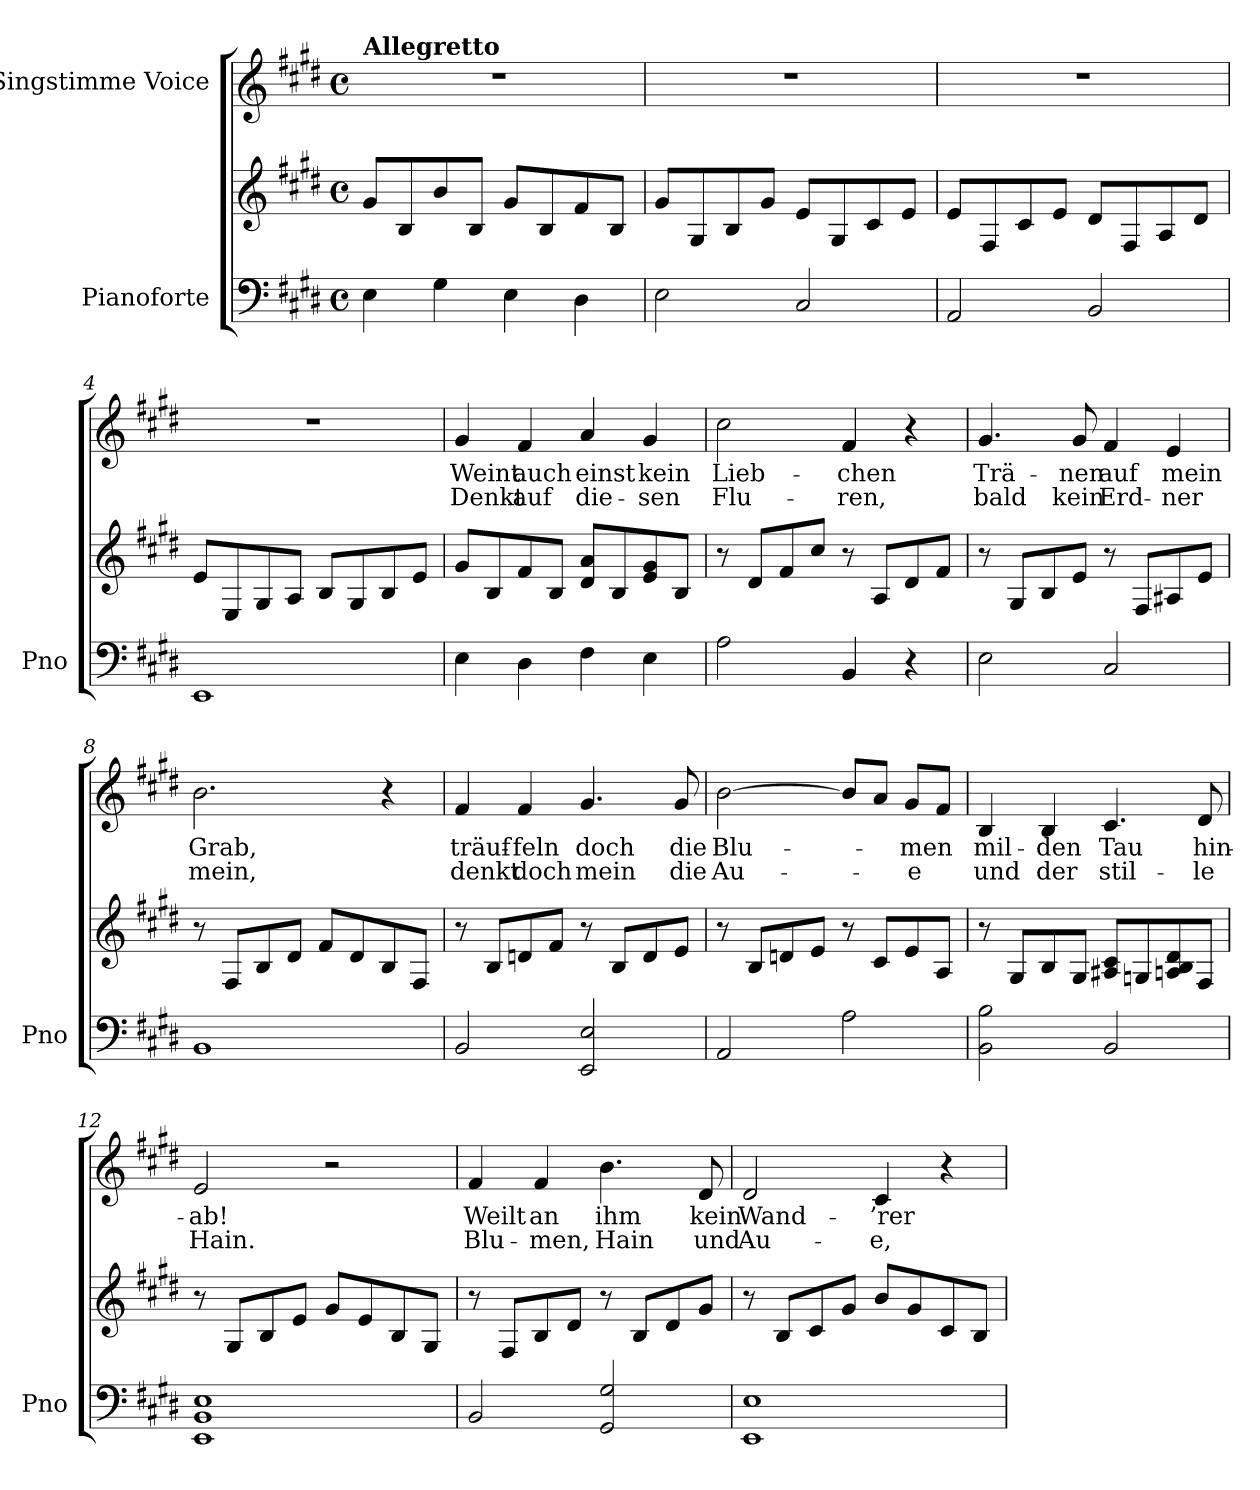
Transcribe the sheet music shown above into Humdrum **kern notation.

**kern	**kern	**kern	**text	**text
*part2	*part2	*part1	*part1	*part1
*staff3	*staff2	*staff1	*staff1	*staff1
*I"Pianoforte	*	*I"Singstimme Voice	*	*
*I'Pno	*	*	*	*
*clefF4	*clefG2	*clefG2	*	*
*k[f#c#g#d#]	*k[f#c#g#d#]	*k[f#c#g#d#]	*	*
*M4/4	*M4/4	*M4/4	*	*
*met(c)	*met(c)	*met(c)	*	*
=1	=1	=1	=1	=1
!	!	!LO:TX:a:B:t=Allegretto	!	!
4E\	8g#/L	1r	.	.
.	8B/	.	.	.
4G#\	8b/	.	.	.
.	8B/J	.	.	.
4E\	8g#/L	.	.	.
.	8B/	.	.	.
4D#\	8f#/	.	.	.
.	8B/J	.	.	.
=2	=2	=2	=2	=2
2E\	8g#/L	1r	.	.
.	8G#/	.	.	.
.	8B/	.	.	.
.	8g#/J	.	.	.
2C#/	8e/L	.	.	.
.	8G#/	.	.	.
.	8c#/	.	.	.
.	8e/J	.	.	.
=3	=3	=3	=3	=3
2AA/	8e/L	1r	.	.
.	8F#/	.	.	.
.	8c#/	.	.	.
.	8e/J	.	.	.
2BB/	8d#/L	.	.	.
.	8F#/	.	.	.
.	8A/	.	.	.
.	8d#/J	.	.	.
=4	=4	=4	=4	=4
1EE	8e/L	1r	.	.
.	8E/	.	.	.
.	8G#/	.	.	.
.	8A/J	.	.	.
.	8B/L	.	.	.
.	8G#/	.	.	.
.	8B/	.	.	.
.	8e/J	.	.	.
=5	=5	=5	=5	=5
4E\	8g#/L	4g#/	Weint	Denkt
.	8B/	.	.	.
4D#\	8f#/	4f#/	auch	auf
.	8B/J	.	.	.
4F#\	8d#/ 8a/L	4a/	einst	die-
.	8B/	.	.	.
4E\	8e/ 8g#/	4g#/	kein	-sen
.	8B/J	.	.	.
=6	=6	=6	=6	=6
2A\	8r	2cc#\	Lieb-	Flu-
.	8d#/L	.	.	.
.	8f#/	.	.	.
.	8cc#/J	.	.	.
4BB/	8r	4f#/	-chen	-ren,
.	8A/L	.	.	.
4r	8d#/	4r	.	.
.	8f#/J	.	.	.
=7	=7	=7	=7	=7
2E\	8r	4.g#/	Trä-	bald
.	8G#/L	.	.	.
.	8B/	.	.	.
.	8e/J	8g#/	-nen	kein
2C#/	8r	4f#/	auf	Erd-
.	8F#/L	.	.	.
.	8A#X/	4e/	mein	-ner
.	8e/J	.	.	.
=8	=8	=8	=8	=8
1BB	8r	2.b\	Grab,	mein,
.	8F#/L	.	.	.
.	8B/	.	.	.
.	8d#/J	.	.	.
.	8f#/L	.	.	.
.	8d#/	.	.	.
.	8B/	4r	.	.
.	8F#/J	.	.	.
=9	=9	=9	=9	=9
2BB/	8r	4f#/	träuf-	denkt
.	8B/L	.	.	.
.	8dn/	4f#/	-feln	doch
.	8f#/J	.	.	.
2EE/ 2E/	8r	4.g#/	doch	mein
.	8B/L	.	.	.
.	8d/	.	.	.
.	8e/J	8g#/	die	die
=10	=10	=10	=10	=10
2AA/	8r	[2b\	Blu-	Au-
.	8B/L	.	.	.
.	8dn/	.	.	.
.	8e/J	.	.	.
2A\	8r	8b/L]	.	.
.	8c#/L	8a/J	.	.
.	8e/	8g#/L	-men	-e
.	8A/J	8f#/J	.	.
=11	=11	=11	=11	=11
2BB\ 2B\	8r	4B/	mil-	und
.	8G#/L	.	.	.
.	8B/	4B/	-den	der
.	8G#/J	.	.	.
2BB/	8A#X/ 8c#/L	4.c#/	Tau	stil-
.	8Gn/	.	.	.
.	8An/ 8B/ 8d#/	.	.	.
.	8F#/J	8d#/	hin-	-le
=12	=12	=12	=12	=12
1EE 1BB 1E	8r	2e/	-ab!	Hain.
.	8G#/L	.	.	.
.	8B/	.	.	.
.	8e/J	.	.	.
.	8g#/L	2r	.	.
.	8e/	.	.	.
.	8B/	.	.	.
.	8G#/J	.	.	.
=13	=13	=13	=13	=13
2BB/	8r	4f#/	Weilt	Blu-
.	8F#/L	.	.	.
.	8B/	4f#/	an	-men,
.	8d#/J	.	.	.
2GG#/ 2G#/	8r	4.b\	ihm	Hain
.	8B/L	.	.	.
.	8d#/	.	.	.
.	8g#/J	8d#/	kein	und
=14	=14	=14	=14	=14
1EE 1E	8r	2d#/	Wand-	Au-
.	8B/L	.	.	.
.	8c#/	.	.	.
.	8g#/J	.	.	.
.	8b/L	4c#/	-’rer	-e,
.	8g#/	.	.	.
.	8c#/	4r	.	.
.	8B/J	.	.	.
=	=	=	=	=
*-	*-	*-	*-	*-
